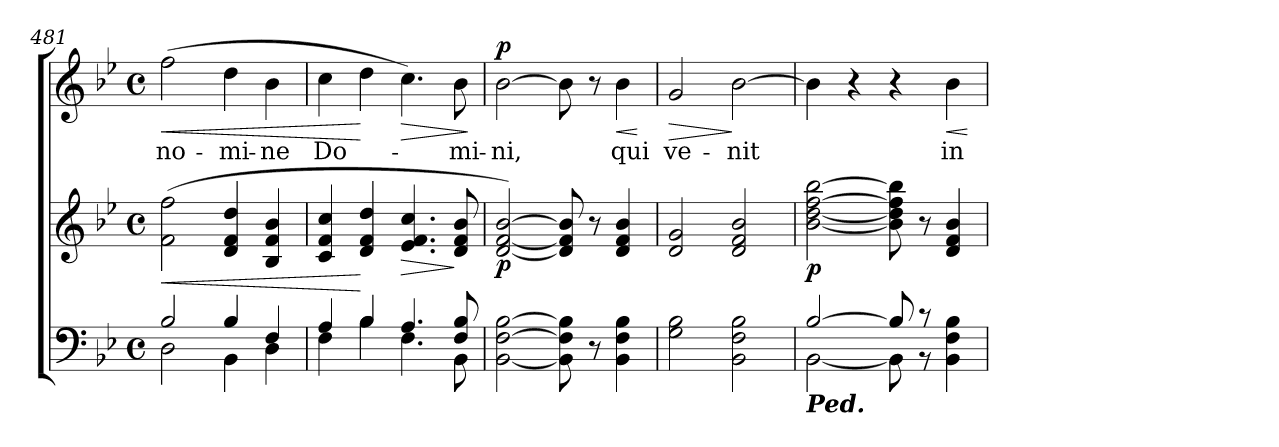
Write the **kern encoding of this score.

**kern	**kern	**dynam	**kern	**text	**dynam
*part2	*part2	*part2	*part1	*part1	*part1
*staff3	*staff2	*staff2/3	*staff1	*staff1	*staff1
*clefF4	*clefG2	*	*clefG2	*	*
*	*	*	*ITrd7c12	*	*
*k[b-e-]	*k[b-e-]	*	*k[b-e-]	*	*
*B-:	*B-:	*	*B-:	*	*
*M4/4	*M4/4	*	*M4/4	*	*
*met(c)	*met(c)	*	*met(c)	*	*
=481	=481	=481	=481	=481	=481
*^	*	*	*	*	*
!	!	!	!LO:HP:b	!	!LO:LY:b	!LO:HP:b
2B-/	2D\	(>2f\ 2ff\	<	(>2f\	no-	<
!	!	!	!	!	!LO:LY:b	!
4B-/	4BB-\	4d/ 4f/ 4dd/	.	4d\	-mi-	.
!	!	!	!	!	!LO:LY:b	!
4F/	4D\	4B-/ 4f/ 4b-/	.	4B-\	-ne	.
!!LO:PB:g=z
=482	=482	=482	=482	=482	=482	=482
!	!	!	!	!	!LO:LY:b	!
4A/	4F\	4c/ 4f/ 4cc/	.	4c\	Do-	.
4B-/	4B-\	4d/ 4f/ 4dd/	[	4d\	.	[
!	!	!	!LO:HP:b	!	!	!LO:HP:b
4.A/	4.F\	4.e-/ 4.f/ 4.cc/	>	4.c\)	.	>
!	!	!	!	!	!LO:LY:b	!
8F/ 8B-/	8BB-\	8d/ 8f/ 8b-/	]	8B-\	-mi-	.
*v	*v	*	*	*	*	*
.	.	.	.	.	]
=483	=483	=483	=483	=483	=483
!	!	!LO:DY:b	!	!LO:LY:b	!LO:DY:a
[2BB-\ [2F\ [2B-\	[2d/ [2f/ [2b-/)	p	[2B-\	-ni,	p
8BB-\] 8F\] 8B-\]	8d/] 8f/] 8b-/]	.	8B-\]	.	.
8r	8r	.	8r	.	.
!	!	!	!	!LO:LY:b	!LO:HP:b
4BB-\ 4F\ 4B-\	4d/ 4f/ 4b-/	.	4B-\	qui	<
.	.	.	.	.	[
=484	=484	=484	=484	=484	=484
!	!	!	!	!LO:LY:b	!LO:HP:b
2G\ 2B-\	2d/ 2g/	.	2G/	ve-	>
!	!	!	!	!LO:LY:b	!
2BB-\ 2F\ 2B-\	2d/ 2f/ 2b-/	.	[2B-\	-nit	]
=485	=485	=485	=485	=485	=485
*^	*	*	*	*	*
!LO:TX:b:Bi:t=Ped.	!	!	!	!	!	!
!	!	!	!LO:DY:b	!	!	!
[>2B-/	[<2BB-\	[2b-\ [2dd\ [2ff\ [2bb-\	p	4B-\]	.	.
.	.	.	.	4r	.	.
8B-/]	8BB-\]	8b-\] 8dd\] 8ff\] 8bb-\]	.	4r	.	.
8r	8r	8r	.	.	.	.
!	!	!	!	!	!LO:LY:b	!LO:HP:b
4ryy	4BB-\ 4F\ 4B-\	4d/ 4f/ 4b-/	.	4B-\	in	<
*v	*v	*	*	*	*	*
.	.	.	.	.	[
=	=	=	=	=	=
*-	*-	*-	*-	*-	*-
